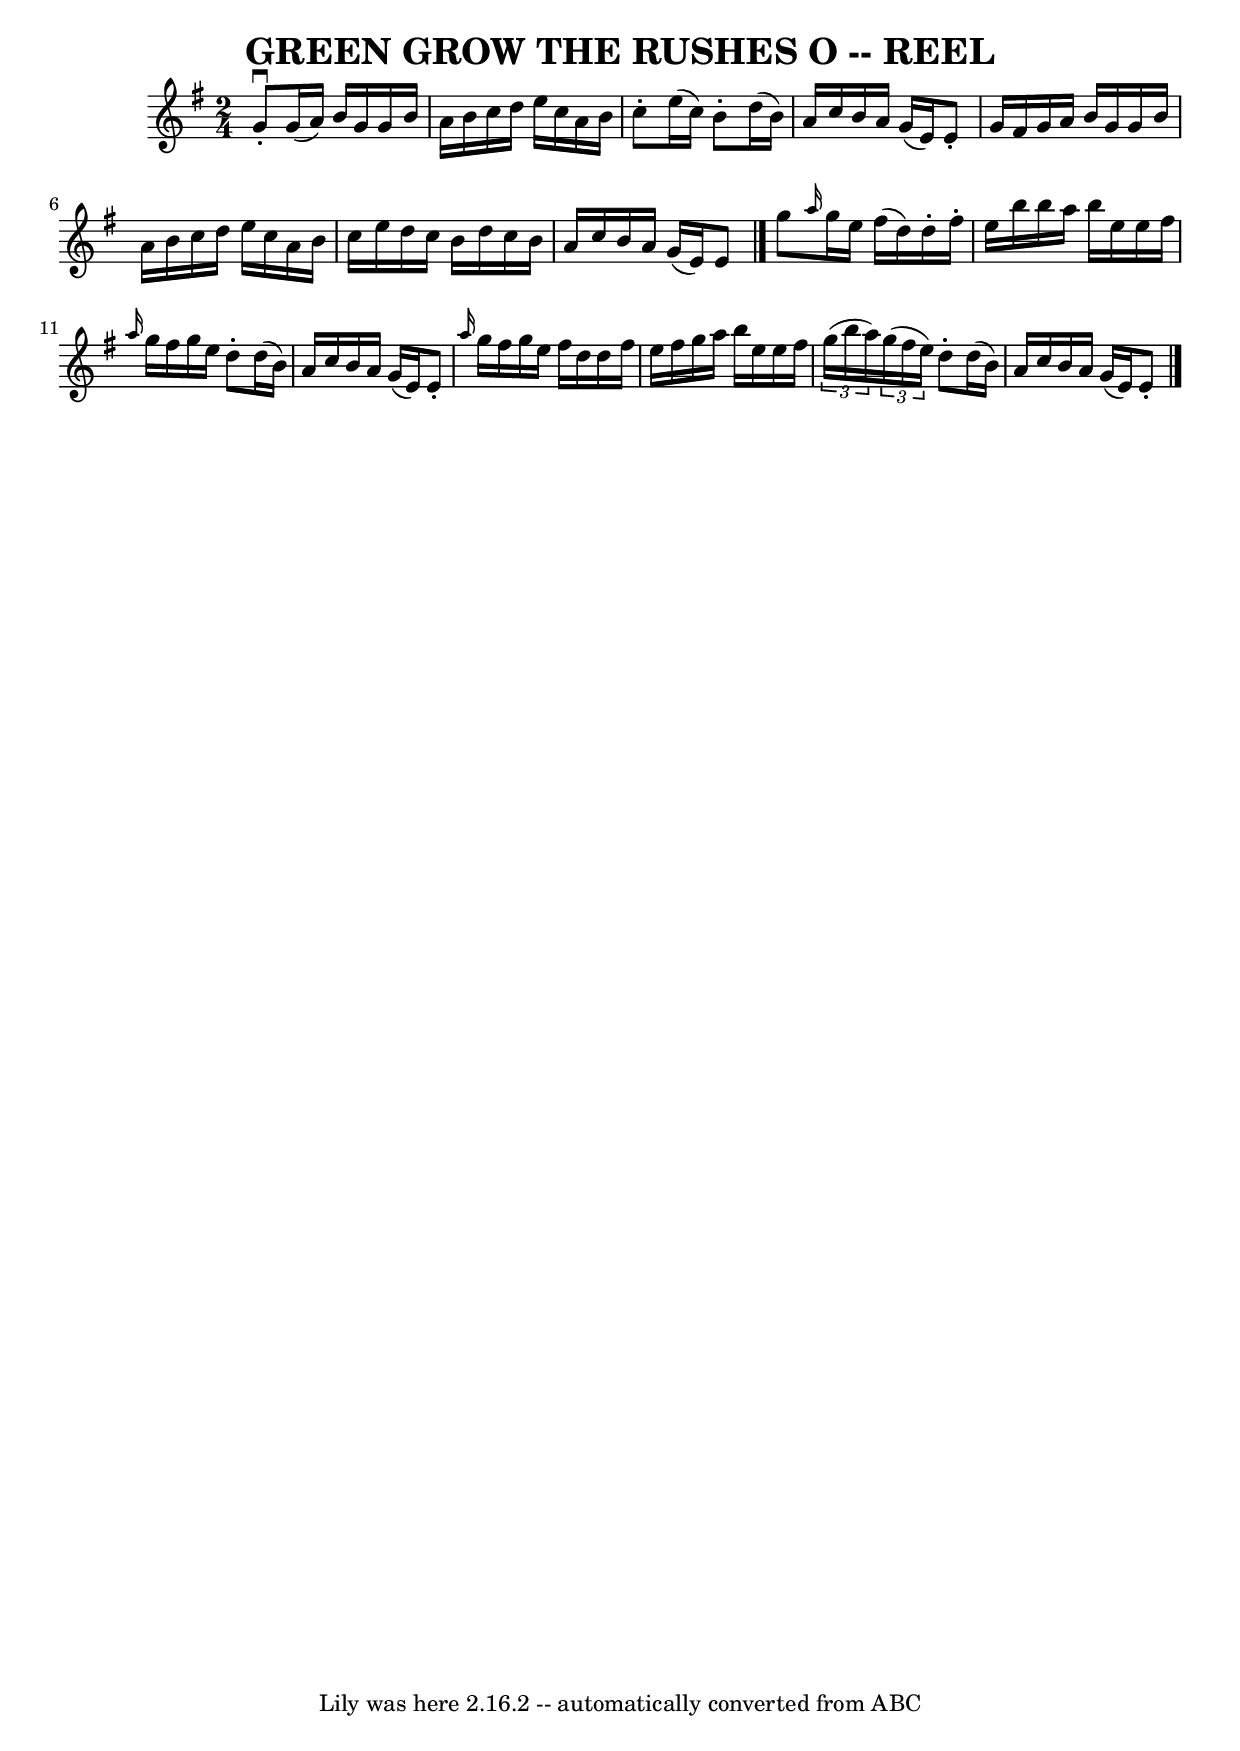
\version "2.16.2"
\include "Mammoth.ily"
\header {
  %% book = "Ryan's Mammoth Collection of Fiddle Tunes"
  crossRefNumber = "1"
  footnotes = ""
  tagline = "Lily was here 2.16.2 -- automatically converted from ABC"
  title = "GREEN GROW THE RUSHES O -- REEL"

}
voicedefault =  {


  \time 2/4 % %slurgraces 1
  
  \key g \major
  g'8^\downbow-. g'16 (a'16) b'16 g'16 g'16    
  b'16    |
  a'16 b'16 c''16 d''16 e''16 c''16 a'16    
  b'16    |
  c''8-. e''16 (c''16) b'8-. d''16 (b'16)  
  |
  a'16 c''16 b'16 a'16 g'16 (e'16) e'8-.   
  |
  g'16 fis'16 g'16 a'16 b'16 g'16 g'16 b'16    
  |
  a'16 b'16 c''16 d''16 e''16 c''16 a'16 b'16    
  |
  c''16 e''16 d''16 c''16 b'16 d''16 c''16 b'16   
  |
  a'16 c''16 b'16 a'16 g'16 (e'16) e'8    
  \bar "|." g''8  \grace { a''16  
			 } g''16 e''16 fis''16 (d''16-) d''16-. fis''16-.   |
  e''16 b''16 b''16 a''16    
  b''16 e''16 e''16 fis''16    |
  \grace { a''16  
	 } g''16    
  fis''16 g''16 e''16 d''8-. d''16 (b'16)   |
  a'16    
  c''16 b'16 a'16 g'16 (e'16) e'8-.   |
  \grace {    
    a''16  
  } g''16 fis''16 g''16 e''16 fis''16 d''16 d''16    
  fis''16    |
  e''16 fis''16 g''16 a''16 b''16 e''16    
  e''16 fis''16    |
  \times 2/3 { g''16 (b''16 a''16) 
	     }   
  \times 2/3 { g''16 (fis''16 e''16) 
	     } d''8-. d''16 (b'16)  
  |
  a'16 c''16 b'16 a'16 g'16 (e'16) e'8-.   
  \bar "|."   

}

\score{
  <<

    \context Staff="default"
    {
      \voicedefault 
      
    }

  >>
  \layout {
    
  }
  \midi {
  }

}
